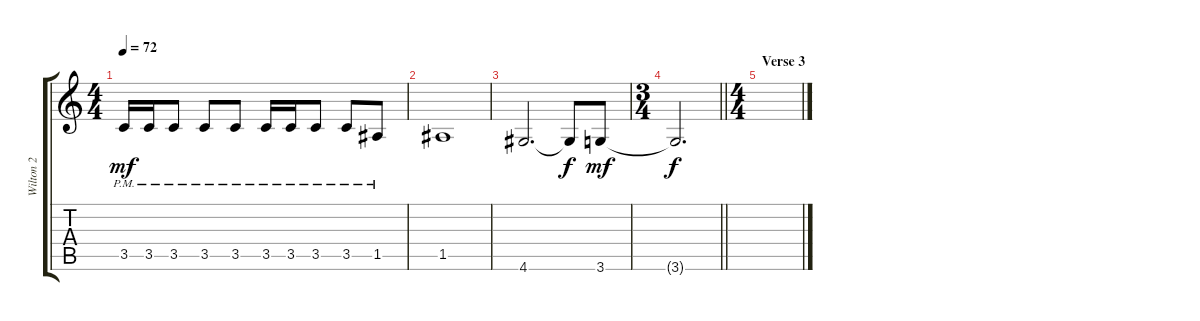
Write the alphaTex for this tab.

\track ("Wilton 2" "Wilton 2") {instrument electricguitarclean}
\staff {score tabs}
\tuning (E4 B3 G3 D3 A2 E2) {hide}
\ts (4 4)
\tempo 72
\clef g2
\ks c
3.5{pm}.16{dy mf} 3.5{pm}.16 3.5{pm}.8 3.5{pm}.8 3.5{pm}.8 3.5{pm}.16 3.5{pm}.16 3.5{pm}.8 3.5{pm}.8 1.5{pm}.8 |
1.5.1 |
4.6.2{d} 4.6{t}.8{dy f} 3.6.8{dy mf} |
\ts (3 4)
\barLineRight lightlight
3.6{t}.2{d dy f} |
\ts (4 4)
\section ("" "Verse 3")
